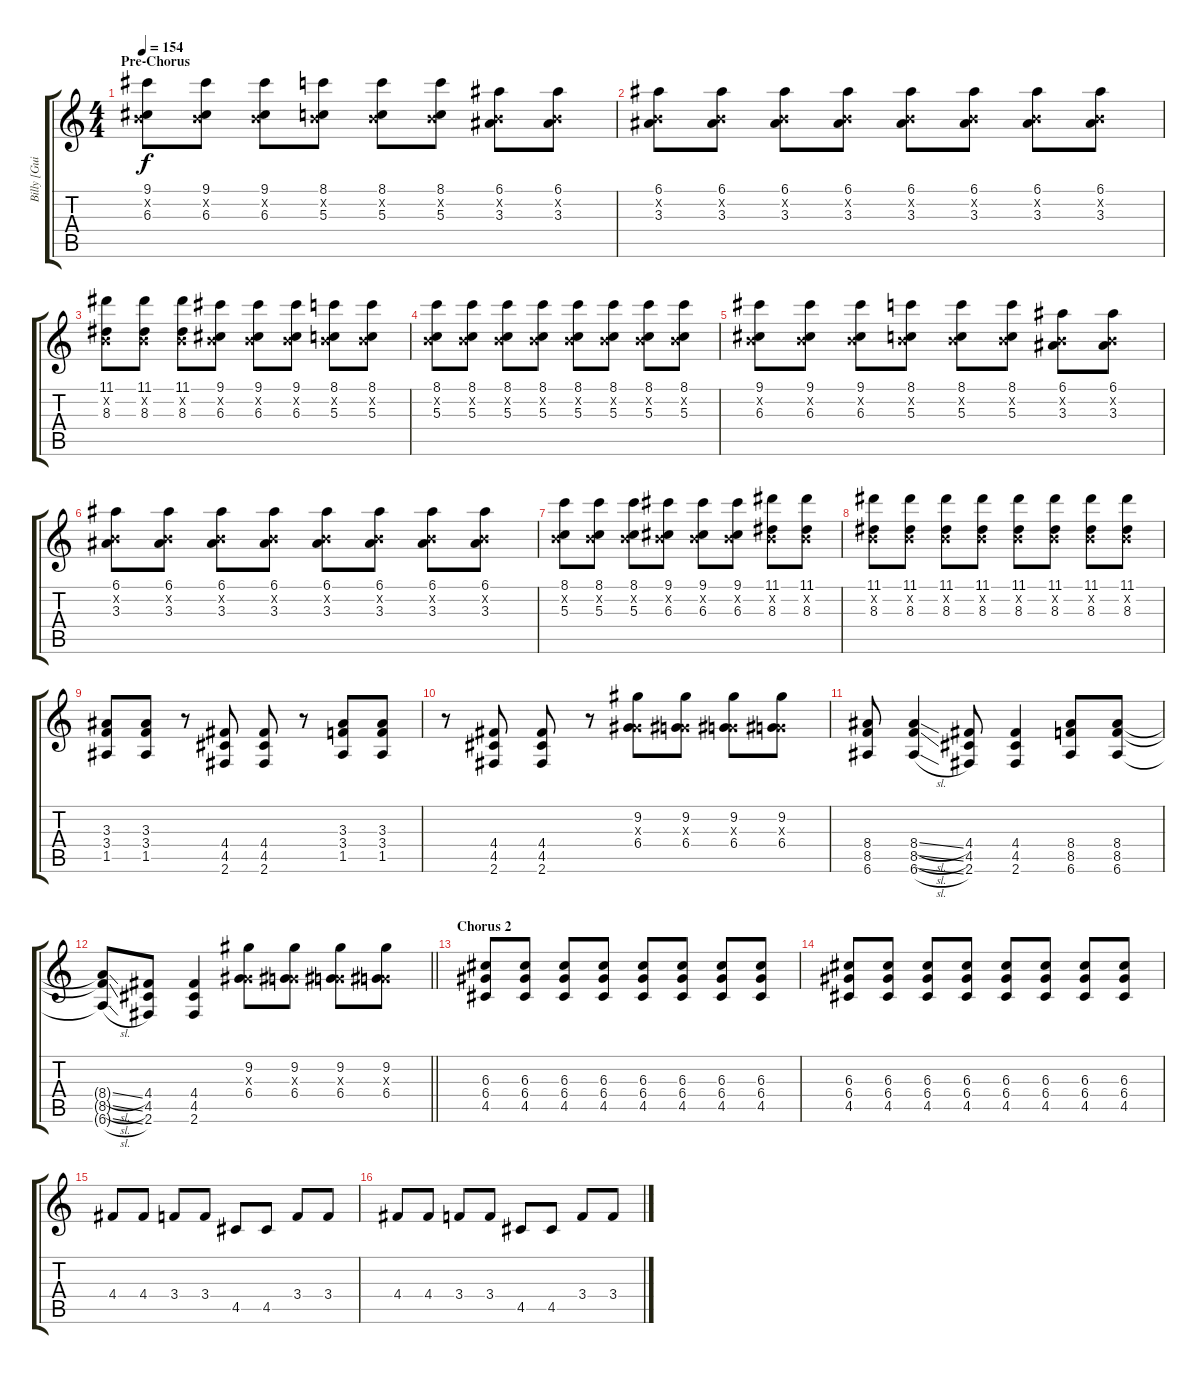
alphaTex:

\track ("Billy [Guitar]" "Billy [Gui") {instrument distortionguitar}
\staff {score tabs}
\tuning (E4 B3 G3 D3 A2 E2) {hide}
\ts (4 4)
\section ("" "Pre-Chorus")
\tempo 154
\clef g2
\ks c
(9.1 0.2{x} 6.3).8{dy f} (9.1 0.2{x} 6.3).8 (9.1 0.2{x} 6.3).8 (8.1 0.2{x} 5.3).8 (8.1 0.2{x} 5.3).8 (8.1 0.2{x} 5.3).8 (6.1 0.2{x} 3.3).8 (6.1 0.2{x} 3.3).8 |
(6.1 0.2{x} 3.3).8 (6.1 0.2{x} 3.3).8 (6.1 0.2{x} 3.3).8 (6.1 0.2{x} 3.3).8 (6.1 0.2{x} 3.3).8 (6.1 0.2{x} 3.3).8 (6.1 0.2{x} 3.3).8 (6.1 0.2{x} 3.3).8 |
(11.1 0.2{x} 8.3).8 (11.1 0.2{x} 8.3).8 (11.1 0.2{x} 8.3).8 (9.1 0.2{x} 6.3).8 (9.1 0.2{x} 6.3).8 (9.1 0.2{x} 6.3).8 (8.1 0.2{x} 5.3).8 (8.1 0.2{x} 5.3).8 |
(8.1 0.2{x} 5.3).8 (8.1 0.2{x} 5.3).8 (8.1 0.2{x} 5.3).8 (8.1 0.2{x} 5.3).8 (8.1 0.2{x} 5.3).8 (8.1 0.2{x} 5.3).8 (8.1 0.2{x} 5.3).8 (8.1 0.2{x} 5.3).8 |
(9.1 0.2{x} 6.3).8 (9.1 0.2{x} 6.3).8 (9.1 0.2{x} 6.3).8 (8.1 0.2{x} 5.3).8 (8.1 0.2{x} 5.3).8 (8.1 0.2{x} 5.3).8 (6.1 0.2{x} 3.3).8 (6.1 0.2{x} 3.3).8 |
(6.1 0.2{x} 3.3).8 (6.1 0.2{x} 3.3).8 (6.1 0.2{x} 3.3).8 (6.1 0.2{x} 3.3).8 (6.1 0.2{x} 3.3).8 (6.1 0.2{x} 3.3).8 (6.1 0.2{x} 3.3).8 (6.1 0.2{x} 3.3).8 |
(8.1 0.2{x} 5.3).8 (8.1 0.2{x} 5.3).8 (8.1 0.2{x} 5.3).8 (9.1 0.2{x} 6.3).8 (9.1 0.2{x} 6.3).8 (9.1 0.2{x} 6.3).8 (11.1 0.2{x} 8.3).8 (11.1 0.2{x} 8.3).8 |
(11.1 0.2{x} 8.3).8 (11.1 0.2{x} 8.3).8 (11.1 0.2{x} 8.3).8 (11.1 0.2{x} 8.3).8 (11.1 0.2{x} 8.3).8 (11.1 0.2{x} 8.3).8 (11.1 0.2{x} 8.3).8 (11.1 0.2{x} 8.3).8 |
(3.3 3.4 1.5).8 (3.3 3.4 1.5).8 r.8 (4.4 4.5 2.6).8 (4.4 4.5 2.6).8 r.8 (3.3 3.4 1.5).8 (3.3 3.4 1.5).8 |
r.8 (4.4 4.5 2.6).8 (4.4 4.5 2.6).8 r.8 (9.2 0.3{x} 6.4).8 (9.2 0.3{x} 6.4).8 (9.2 0.3{x} 6.4).8 (9.2 0.3{x} 6.4).8 |
(8.4 8.5 6.6).8 (8.4{sl} 8.5{sl} 6.6{sl}).4 (4.4 4.5 2.6).8 (4.4 4.5 2.6).4 (8.4 8.5 6.6).8 (8.4 8.5 6.6).8 |
\barLineRight lightlight
(8.4{sl t} 8.5{sl t} 6.6{sl t}).8 (4.4 4.5 2.6).8 (4.4 4.5 2.6).4 (9.2 0.3{x} 6.4).8 (9.2 0.3{x} 6.4).8 (9.2 0.3{x} 6.4).8 (9.2 0.3{x} 6.4).8 |
\section ("" "Chorus 2")
(6.3 6.4 4.5).8 (6.3 6.4 4.5).8 (6.3 6.4 4.5).8 (6.3 6.4 4.5).8 (6.3 6.4 4.5).8 (6.3 6.4 4.5).8 (6.3 6.4 4.5).8 (6.3 6.4 4.5).8 |
(6.3 6.4 4.5).8 (6.3 6.4 4.5).8 (6.3 6.4 4.5).8 (6.3 6.4 4.5).8 (6.3 6.4 4.5).8 (6.3 6.4 4.5).8 (6.3 6.4 4.5).8 (6.3 6.4 4.5).8 |
4.4.8 4.4.8 3.4.8 3.4.8 4.5.8 4.5.8 3.4.8 3.4.8 |
4.4.8 4.4.8 3.4.8 3.4.8 4.5.8 4.5.8 3.4.8 3.4.8
